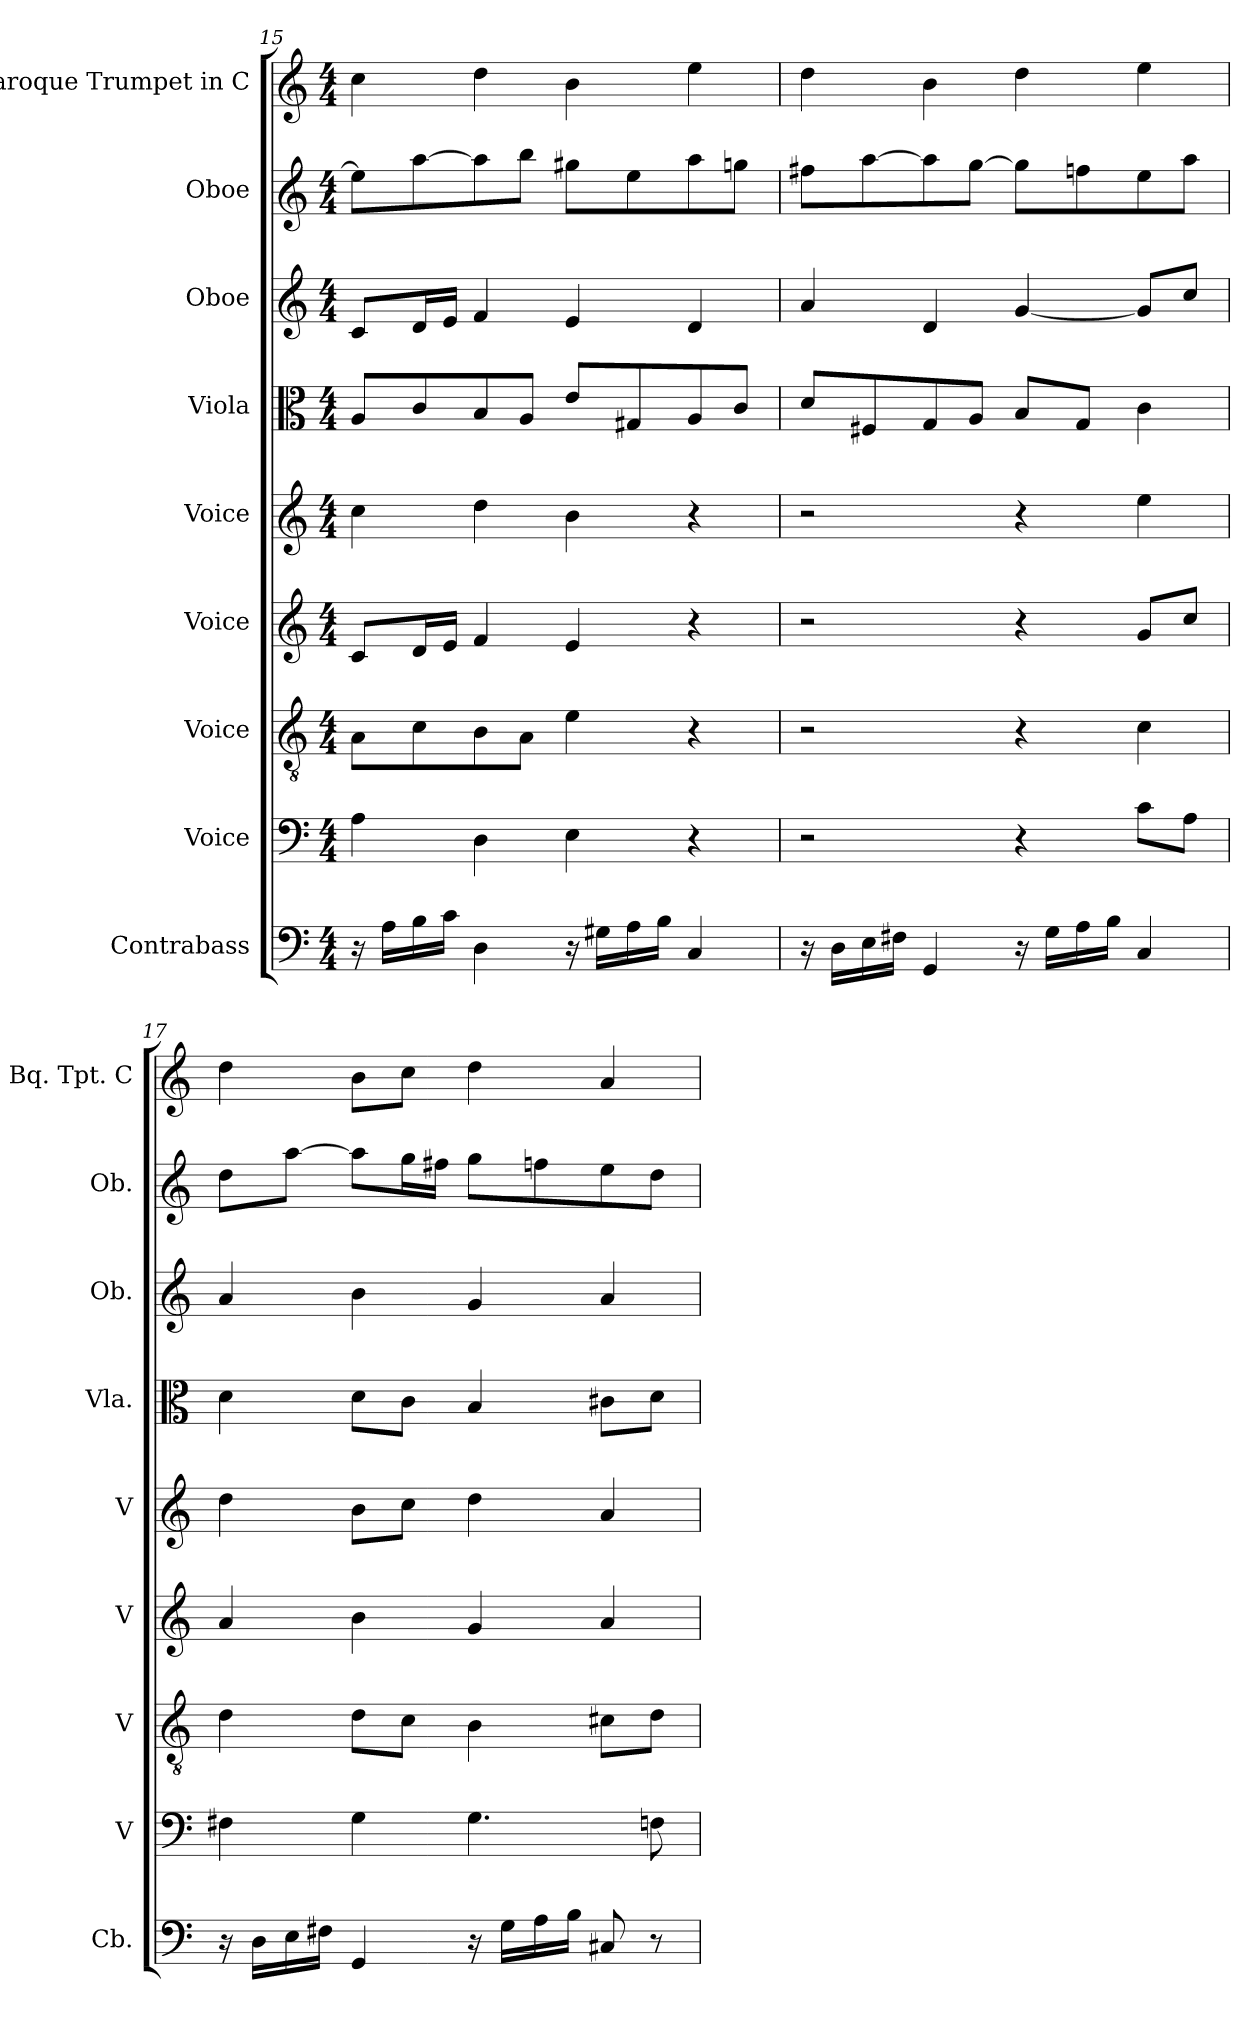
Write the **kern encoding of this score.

**kern	**kern	**kern	**kern	**kern	**kern	**kern	**kern	**kern
*part9	*part8	*part7	*part6	*part5	*part4	*part3	*part2	*part1
*staff9	*staff8	*staff7	*staff6	*staff5	*staff4	*staff3	*staff2	*staff1
*I"Contrabass	*I"Voice	*I"Voice	*I"Voice	*I"Voice	*I"Viola	*I"Oboe	*I"Oboe	*I"Baroque Trumpet in C
*I'Cb.	*I'V	*I'V	*I'V	*I'V	*I'Vla.	*I'Ob.	*I'Ob.	*I'Bq. Tpt. C
*clefF4	*clefF4	*clefGv2	*clefG2	*clefG2	*clefC3	*clefG2	*clefG2	*clefG2
*k[]	*k[]	*k[]	*k[]	*k[]	*k[]	*k[]	*k[]	*k[]
*M4/4	*M4/4	*M4/4	*M4/4	*M4/4	*M4/4	*M4/4	*M4/4	*M4/4
=15	=15	=15	=15	=15	=15	=15	=15	=15
16r	4A	8AL	8cL	4cc	8AL	8cL	8eeL]	4cc
16ALL	.	.	.	.	.	.	.	.
16B	.	8c	16dL	.	8c	16dL	[8aa	.
16cJJ	.	.	16eJJ	.	.	16eJJ	.	.
4D	4D	8B	4f	4dd	8B	4f	8aa]	4dd
.	.	8AJ	.	.	8AJ	.	8bbJ	.
16r	4E	4e	4e	4b	8eL	4e	8gg#XL	4b
16G#XLL	.	.	.	.	.	.	.	.
16A	.	.	.	.	8G#X	.	8ee	.
16BJJ	.	.	.	.	.	.	.	.
4C	4r	4r	4r	4r	8A	4d	8aa	4ee
.	.	.	.	.	8cJ	.	8ggnJ	.
=16	=16	=16	=16	=16	=16	=16	=16	=16
16r	2r	2r	2r	2r	8dL	4a	8ff#XL	4dd
16DLL	.	.	.	.	.	.	.	.
16E	.	.	.	.	8F#X	.	[8aa	.
16F#XJJ	.	.	.	.	.	.	.	.
4GG	.	.	.	.	8G	4d	8aa]	4b
.	.	.	.	.	8AJ	.	[8ggJ	.
16r	4r	4r	4r	4r	8BL	[4g	8ggL]	4dd
16GLL	.	.	.	.	.	.	.	.
16A	.	.	.	.	8GJ	.	8ffn	.
16BJJ	.	.	.	.	.	.	.	.
4C	8cL	4c	8gL	4ee	4c	8gL]	8ee	4ee
.	8AJ	.	8ccJ	.	.	8ccJ	8aaJ	.
=17	=17	=17	=17	=17	=17	=17	=17	=17
16r	4F#X	4d	4a	4dd	4d	4a	8ddL	4dd
16DLL	.	.	.	.	.	.	.	.
16E	.	.	.	.	.	.	[8aaJ	.
16F#XJJ	.	.	.	.	.	.	.	.
4GG	4G	8dL	4b	8bL	8dL	4b	8aaL]	8bL
.	.	8cJ	.	8ccJ	8cJ	.	16ggL	8ccJ
.	.	.	.	.	.	.	16ff#XJJ	.
16r	4.G	4B	4g	4dd	4B	4g	8ggL	4dd
16GLL	.	.	.	.	.	.	.	.
16A	.	.	.	.	.	.	8ffn	.
16BJJ	.	.	.	.	.	.	.	.
8C#X	.	8c#XL	4a	4a	8c#XL	4a	8ee	4a
8r	8Fn	8dJ	.	.	8dJ	.	8ddJ	.
=	=	=	=	=	=	=	=	=
*-	*-	*-	*-	*-	*-	*-	*-	*-
